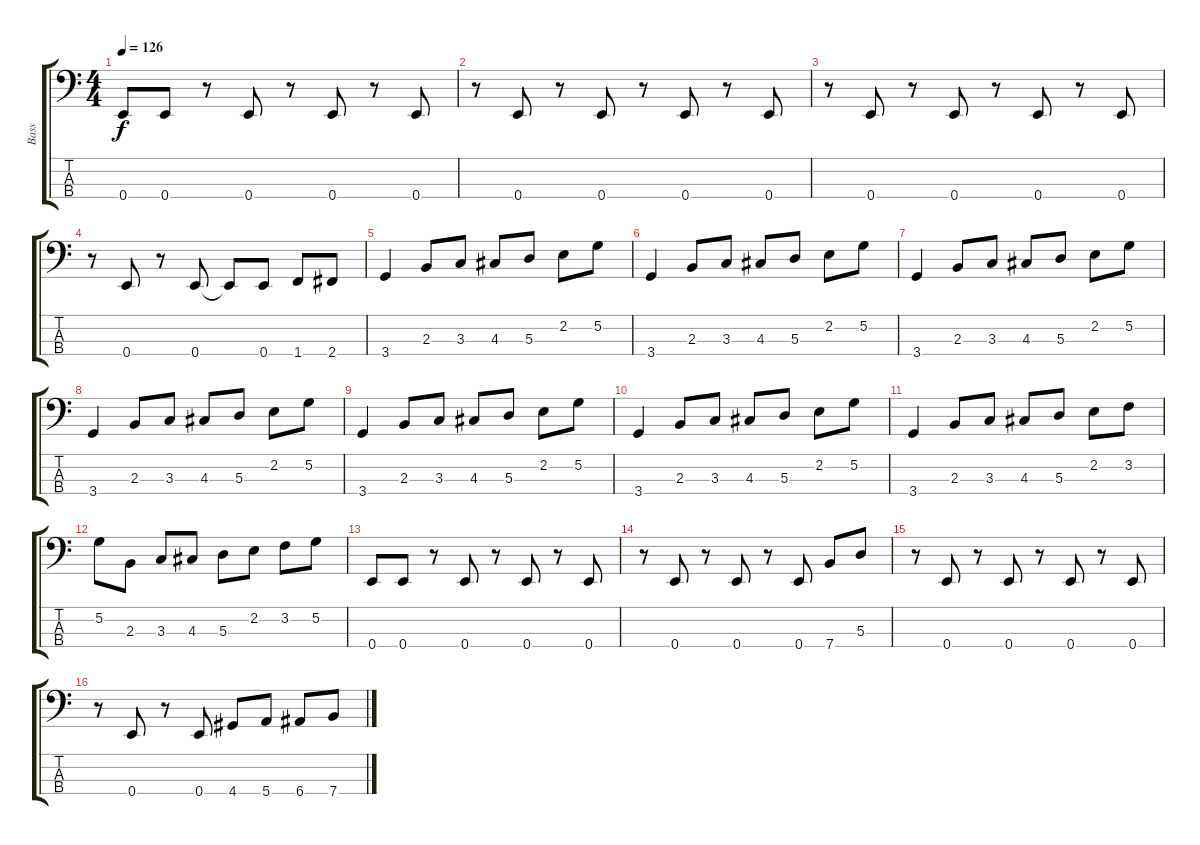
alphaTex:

\track ("Bass" "Bass") {instrument electricbassfinger}
\staff {score tabs}
\tuning (G2 D2 A1 E1) {hide}
\ts (4 4)
\tempo 126
\clef f4
\ks c
0.4.8{dy f} 0.4.8 r.8 0.4.8 r.8 0.4.8 r.8 0.4.8 |
r.8 0.4.8 r.8 0.4.8 r.8 0.4.8 r.8 0.4.8 |
r.8 0.4.8 r.8 0.4.8 r.8 0.4.8 r.8 0.4.8 |
r.8 0.4.8 r.8 0.4.8 0.4{t}.8 0.4.8 1.4.8 2.4.8 |
3.4.4 2.3.8 3.3.8 4.3.8 5.3.8 2.2.8 5.2.8 |
3.4.4 2.3.8 3.3.8 4.3.8 5.3.8 2.2.8 5.2.8 |
3.4.4 2.3.8 3.3.8 4.3.8 5.3.8 2.2.8 5.2.8 |
3.4.4 2.3.8 3.3.8 4.3.8 5.3.8 2.2.8 5.2.8 |
3.4.4 2.3.8 3.3.8 4.3.8 5.3.8 2.2.8 5.2.8 |
3.4.4 2.3.8 3.3.8 4.3.8 5.3.8 2.2.8 5.2.8 |
3.4.4 2.3.8 3.3.8 4.3.8 5.3.8 2.2.8 3.2.8 |
5.2.8 2.3.8 3.3.8 4.3.8 5.3.8 2.2.8 3.2.8 5.2.8 |
0.4.8 0.4.8 r.8 0.4.8 r.8 0.4.8 r.8 0.4.8 |
r.8 0.4.8 r.8 0.4.8 r.8 0.4.8 7.4.8 5.3.8 |
r.8 0.4.8 r.8 0.4.8 r.8 0.4.8 r.8 0.4.8 |
r.8 0.4.8 r.8 0.4.8 4.4.8 5.4.8 6.4.8 7.4.8
